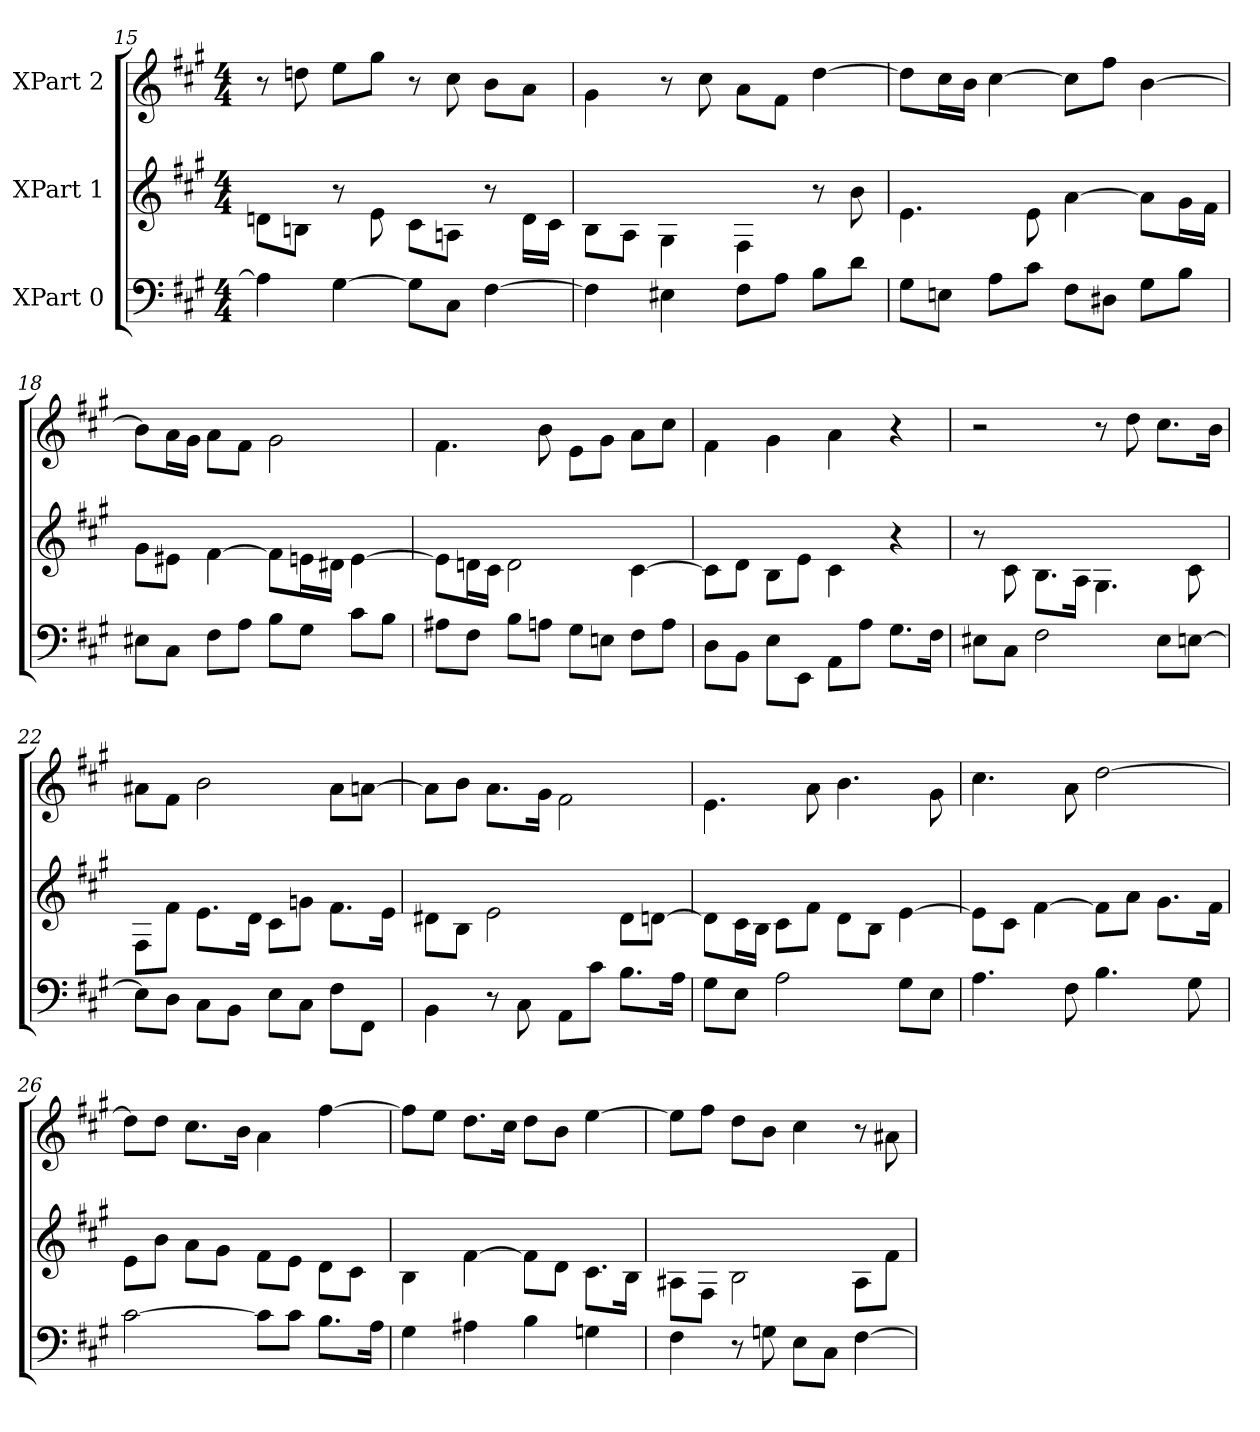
**kern	**kern	**kern
*part3	*part2	*part1
*staff3	*staff2	*staff1
*I"XPart 0	*I"XPart 1	*I"XPart 2
*clefF4	*clefG2	*clefG2
*k[f#c#g#]	*k[f#c#g#]	*k[f#c#g#]
*M4/4	*M4/4	*M4/4
=15	=15	=15
4A\]	8dn\L	8r
.	8Bn\J	8ddn\
[4G#\	8r	8ee\L
.	8e\	8gg#\J
8G#\L]	8c#\L	8r
8C#\J	8An\J	8cc#\
[4F#\	8r	8b\L
.	16d\L	8a\J
.	16c#\J	.
=16	=16	=16
4F#\]	8B\L	4g#\
.	8A\J	.
4E#X\	4G#\	8r
.	.	8cc#\
8F#\L	4F#\	8a\L
8A\J	.	8f#\J
8B\L	8r	[4dd\
8d\J	8b\	.
=17	=17	=17
8G#\L	4.e\	8dd\L]
8En\J	.	16cc#\
.	.	16b\J
8A\L	.	[4cc#\
8c#\J	8e\	.
8F#\L	[4a\	8cc#\L]
8D#X\J	.	8ff#\J
8G#\L	8a\L]	[4b\
8B\J	16g#\	.
.	16f#\J	.
=18	=18	=18
8E#X\L	8g#\L	8b\L]
8C#\J	8e#X\J	16a\
.	.	16g#\J
8F#\L	[4f#\	8a\L
8A\J	.	8f#\J
8B\L	8f#\L]	2g#\
8G#\J	16en\	.
.	16d#X\J	.
8c#\L	[4e\	.
8B\J	.	.
=19	=19	=19
8A#X\L	8e\L]	4.f#\
8F#\J	16dn\	.
.	16c#\J	.
8B\L	2d\	.
8An\J	.	8b\
8G#\L	.	8e\L
8En\J	.	8g#\J
8F#\L	[4c#\	8a\L
8A\J	.	8cc#\J
=20	=20	=20
8D\L	8c#\L]	4f#\
8BB\J	8d\J	.
8E\L	8B\L	4g#\
8EE\J	8e\J	.
8AA\L	4c#\	4a\
8A\J	.	.
8.G#\L	4r	4r
16F#\J	.	.
=21	=21	=21
8E#X\L	8r	2r
8C#\J	8c#\	.
2F#\	8.B\L	.
.	16A\J	.
.	4.G#\	8r
.	.	8dd\
8E#\L	.	8.cc#\L
[8En\J	8c#\	.
.	.	16b\J
=22	=22	=22
8E\L]	8F#\L	8a#X\L
8D\J	8f#\J	8f#\J
8C#\L	8.e\L	2b\
8BB\J	.	.
.	16d\J	.
8E\L	8c#\L	.
8C#\J	8gn\J	.
8F#\L	8.f#\L	8a#\L
8FF#\J	.	[8an\J
.	16e\J	.
=23	=23	=23
4BB\	8d#X\L	8a\L]
.	8B\J	8b\J
8r	2e\	8.a\L
8C#\	.	.
.	.	16g#\J
8AA\L	.	2f#\
8c#\J	.	.
8.B\L	8d#\L	.
.	[8dn\J	.
16A\J	.	.
=24	=24	=24
8G#\L	8d\L]	4.e\
8E\J	16c#\	.
.	16B\J	.
2A\	8c#\L	.
.	8f#\J	8a\
.	8d\L	4.b\
.	8B\J	.
8G#\L	[4e\	.
8E\J	.	8g#\
=25	=25	=25
4.A\	8e\L]	4.cc#\
.	8c#\J	.
.	[4f#\	.
8F#\	.	8a\
4.B\	8f#\L]	[2dd\
.	8a\J	.
.	8.g#\L	.
8G#\	.	.
.	16f#\J	.
=26	=26	=26
[2c#\	8e\L	8dd\L]
.	8b\J	8dd\J
.	8a\L	8.cc#\L
.	8g#\J	.
.	.	16b\J
8c#\L]	8f#\L	4a\
8c#\J	8e\J	.
8.B\L	8d\L	[4ff#\
.	8c#\J	.
16A\J	.	.
=27	=27	=27
4G#\	4B\	8ff#\L]
.	.	8ee\J
4A#X\	[4f#\	8.dd\L
.	.	16cc#\J
4B\	8f#\L]	8dd\L
.	8d\J	8b\J
4Gn\	8.c#\L	[4ee\
.	16B\J	.
=28	=28	=28
4F#\	8A#X\L	8ee\L]
.	8F#\J	8ff#\J
8r	2B\	8dd\L
8Gn\	.	8b\J
8E\L	.	4cc#\
8C#\J	.	.
[4F#\	8A#\L	8r
.	8f#\J	8a#X\
=	=	=
*-	*-	*-
